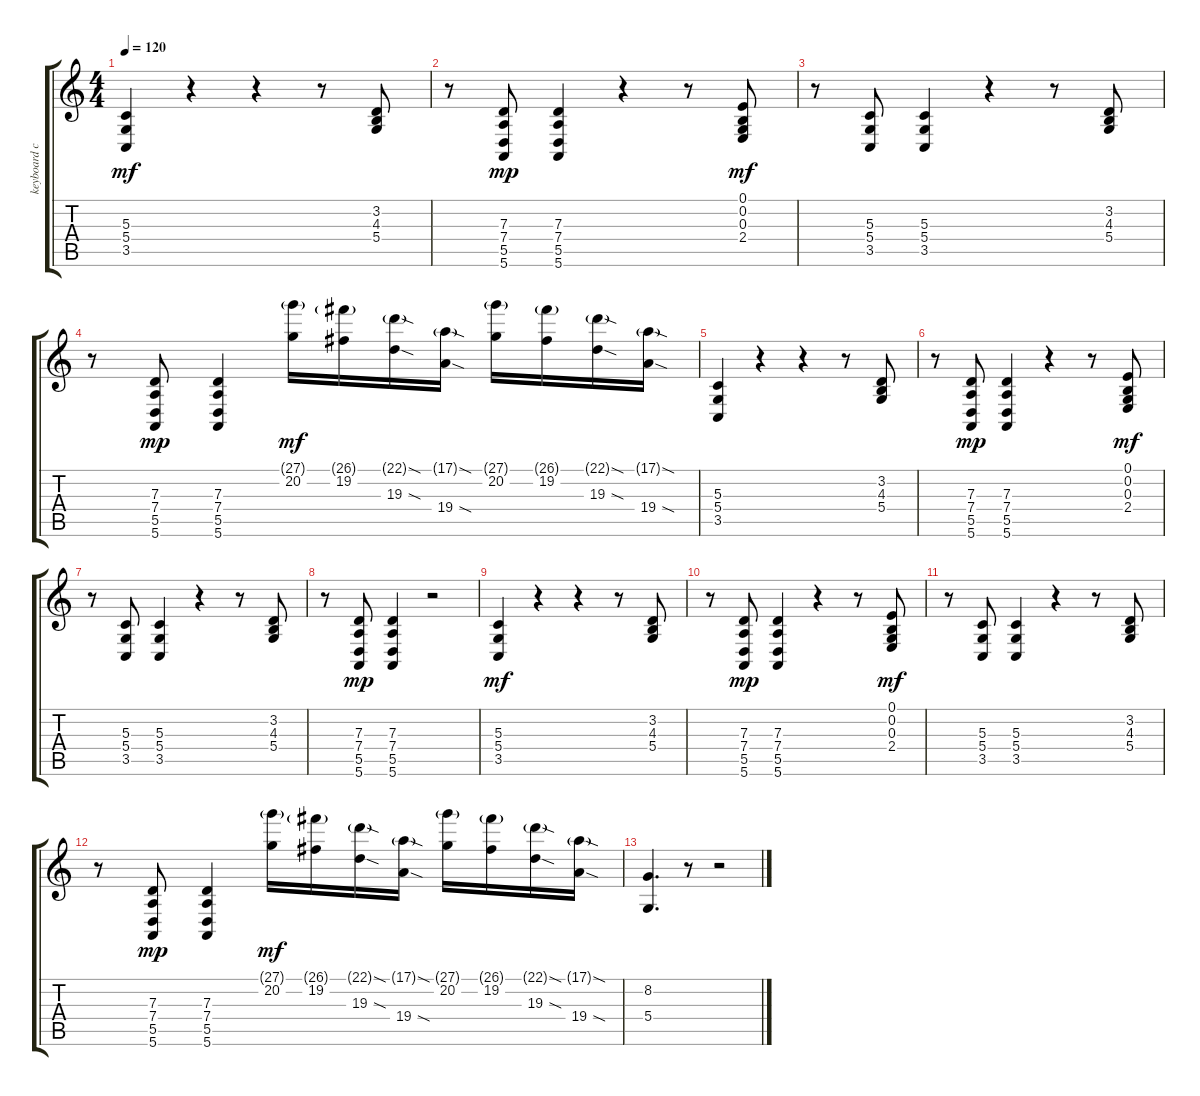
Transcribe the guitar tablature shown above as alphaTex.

\track ("keyboard chords" "keyboard c") {instrument stringensemble1}
\staff {score tabs}
\tuning (E4 B3 G3 D3 A2 E2) {hide}
\ts (4 4)
\tempo 120
\clef g2
\ks c
(5.3 5.4 3.5).4{dy mf} r.4 r.4 r.8 (3.2 4.3 5.4).8 |
r.8 (7.3 7.4 5.5 5.6).8{dy mp} (7.3 7.4 5.5 5.6).4 r.4 r.8 (0.1 0.2 0.3 2.4).8{dy mf} |
r.8 (5.3 5.4 3.5).8 (5.3 5.4 3.5).4 r.4 r.8 (3.2 4.3 5.4).8 |
r.8 (7.3 7.4 5.5 5.6).8{dy mp} (7.3 7.4 5.5 5.6).4 (27.1{g} 20.2).16{dy mf} (26.1{g} 19.2).16 (22.1{sod g} 19.3{sod}).16 (17.1{sod g} 19.4{sod}).16 (27.1{g} 20.2).16 (26.1{g} 19.2).16 (22.1{sod g} 19.3{sod}).16 (17.1{sod g} 19.4{sod}).16 |
(5.3 5.4 3.5).4 r.4 r.4 r.8 (3.2 4.3 5.4).8 |
r.8 (7.3 7.4 5.5 5.6).8{dy mp} (7.3 7.4 5.5 5.6).4 r.4 r.8 (0.1 0.2 0.3 2.4).8{dy mf} |
r.8 (5.3 5.4 3.5).8 (5.3 5.4 3.5).4 r.4 r.8 (3.2 4.3 5.4).8 |
r.8 (7.3 7.4 5.5 5.6).8{dy mp} (7.3 7.4 5.5 5.6).4 r.2 |
(5.3 5.4 3.5).4{dy mf} r.4 r.4 r.8 (3.2 4.3 5.4).8 |
r.8 (7.3 7.4 5.5 5.6).8{dy mp} (7.3 7.4 5.5 5.6).4 r.4 r.8 (0.1 0.2 0.3 2.4).8{dy mf} |
r.8 (5.3 5.4 3.5).8 (5.3 5.4 3.5).4 r.4 r.8 (3.2 4.3 5.4).8 |
r.8 (7.3 7.4 5.5 5.6).8{dy mp} (7.3 7.4 5.5 5.6).4 (27.1{g} 20.2).16{dy mf} (26.1{g} 19.2).16 (22.1{sod g} 19.3{sod}).16 (17.1{sod g} 19.4{sod}).16 (27.1{g} 20.2).16 (26.1{g} 19.2).16 (22.1{sod g} 19.3{sod}).16 (17.1{sod g} 19.4{sod}).16 |
(8.2 5.4).4{d} r.8 r.2
